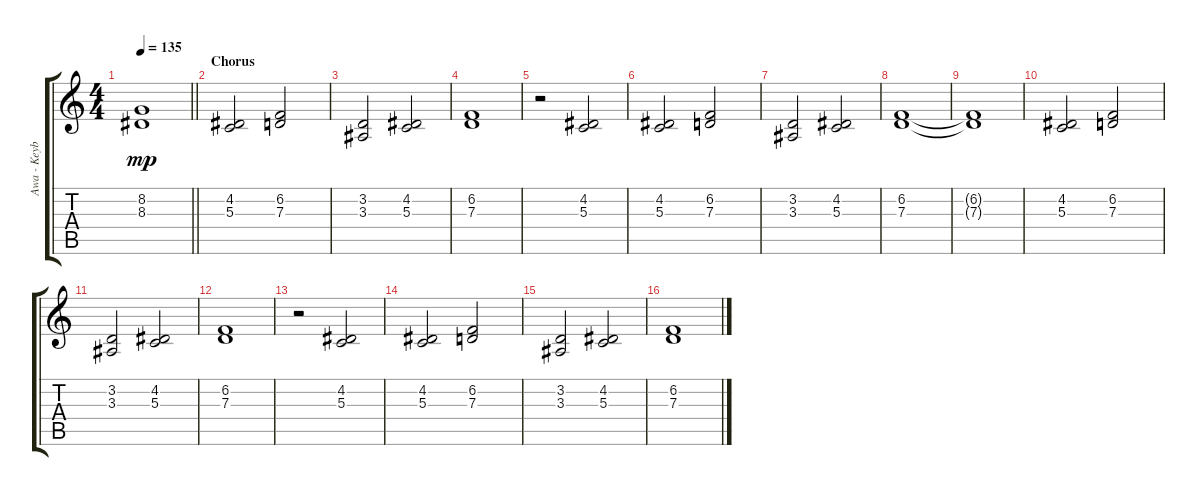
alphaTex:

\track ("Awa - Keyboard" "Awa - Keyb") {instrument pad4choir}
\staff {score tabs}
\tuning (E4 B3 G3 D3 A2 E2) {hide}
\ts (4 4)
\tempo 135
\clef g2
\barLineRight lightlight
\ks c
(8.2 8.3).1{dy mp} |
\section ("" "Chorus")
(4.2 5.3).2 (6.2 7.3).2 |
(3.2 3.3).2 (4.2 5.3).2 |
(6.2 7.3).1 |
r.2 (4.2 5.3).2 |
(4.2 5.3).2 (6.2 7.3).2 |
(3.2 3.3).2 (4.2 5.3).2 |
(6.2 7.3).1 |
(6.2{t} 7.3{t}).1 |
(4.2 5.3).2 (6.2 7.3).2 |
(3.2 3.3).2 (4.2 5.3).2 |
(6.2 7.3).1 |
r.2 (4.2 5.3).2 |
(4.2 5.3).2 (6.2 7.3).2 |
(3.2 3.3).2 (4.2 5.3).2 |
(6.2 7.3).1
